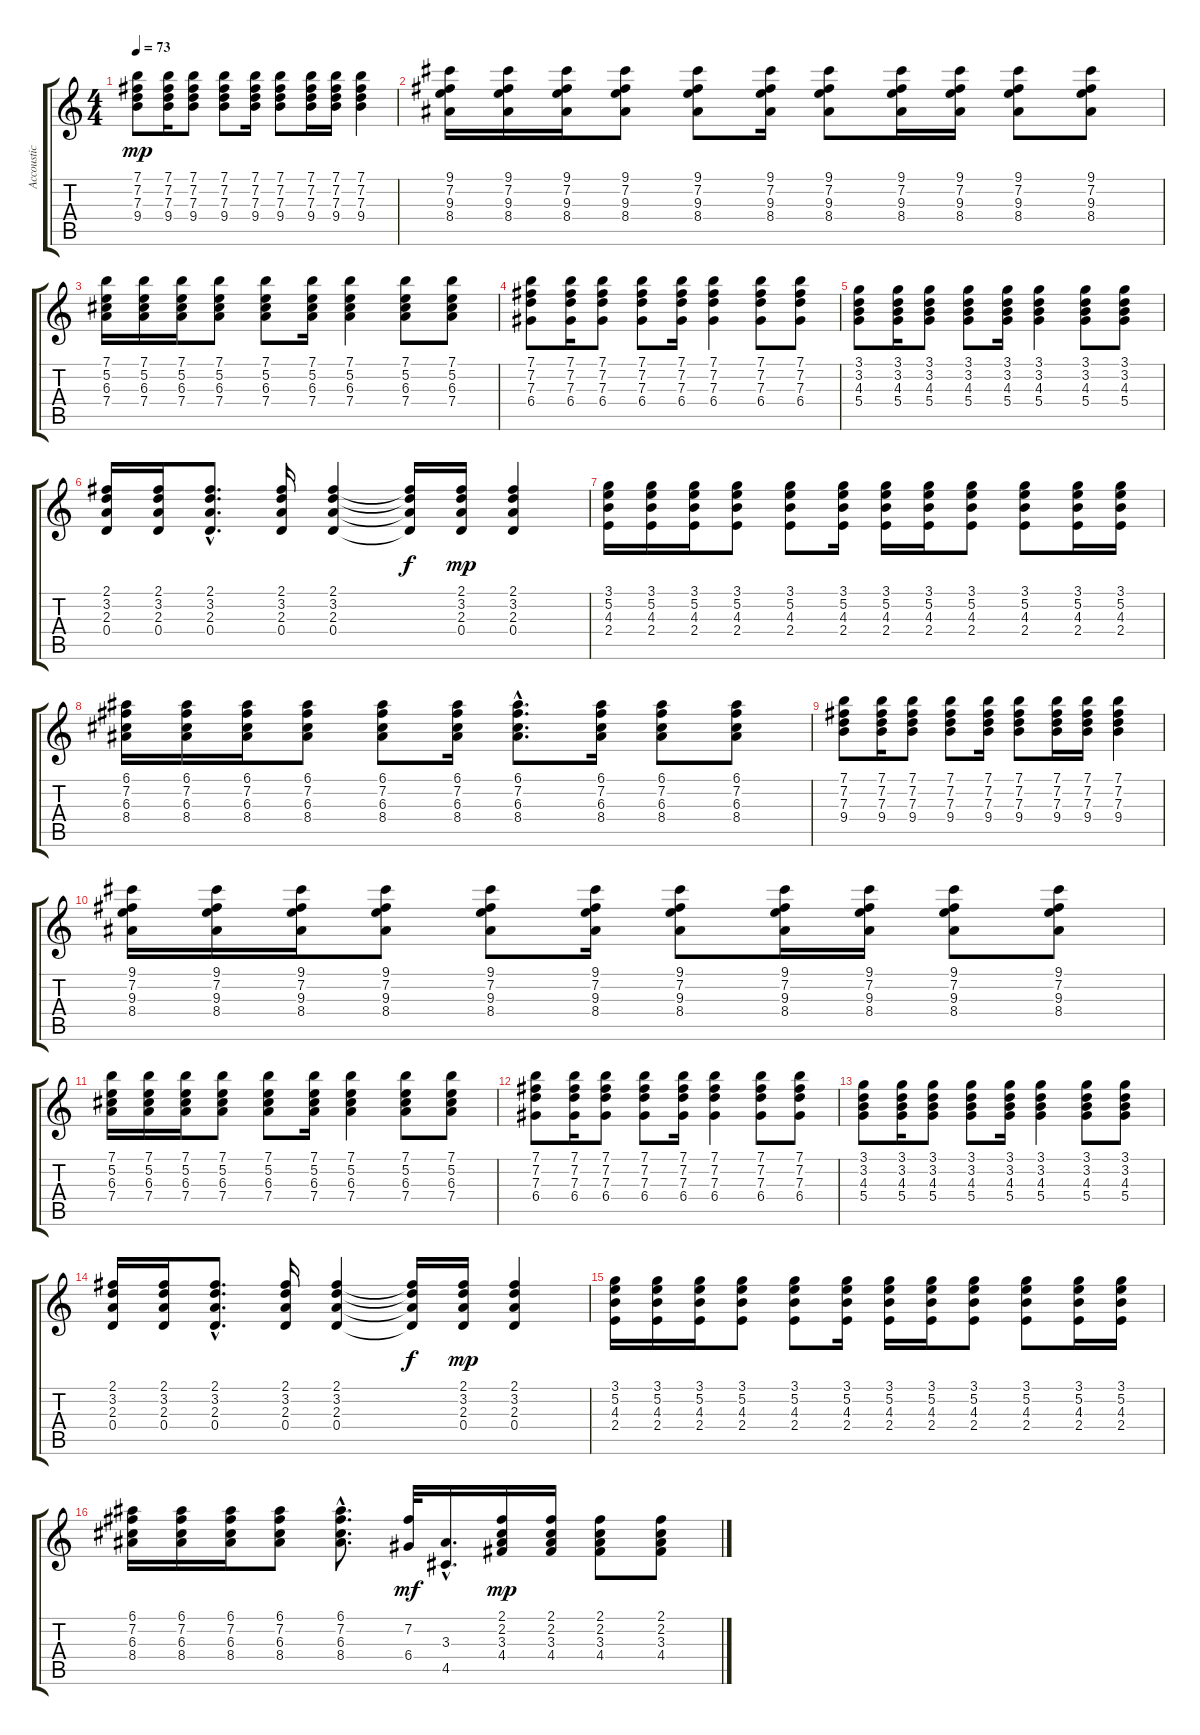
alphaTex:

\track ("Accoustic Guitar 1" "Accoustic ") {instrument acousticguitarsteel}
\staff {score tabs}
\tuning (E4 B3 G3 D3 A2 E2) {hide}
\ts (4 4)
\tempo 73
\clef g2
\ks c
(7.1 7.2 7.3 9.4).8{dy mp} (7.1 7.2 7.3 9.4).16 (7.1 7.2 7.3 9.4).8 (7.1 7.2 7.3 9.4).8 (7.1 7.2 7.3 9.4).16 (7.1 7.2 7.3 9.4).8 (7.1 7.2 7.3 9.4).16 (7.1 7.2 7.3 9.4).16 (7.1 7.2 7.3 9.4).4 |
(9.1 7.2 9.3 8.4).16 (9.1 7.2 9.3 8.4).16 (9.1 7.2 9.3 8.4).16 (9.1 7.2 9.3 8.4).8 (9.1 7.2 9.3 8.4).8 (9.1 7.2 9.3 8.4).16 (9.1 7.2 9.3 8.4).8 (9.1 7.2 9.3 8.4).16 (9.1 7.2 9.3 8.4).16 (9.1 7.2 9.3 8.4).8 (9.1 7.2 9.3 8.4).8 |
(7.1 5.2 6.3 7.4).16 (7.1 5.2 6.3 7.4).16 (7.1 5.2 6.3 7.4).16 (7.1 5.2 6.3 7.4).8 (7.1 5.2 6.3 7.4).8 (7.1 5.2 6.3 7.4).16 (7.1 5.2 6.3 7.4).4 (7.1 5.2 6.3 7.4).8 (7.1 5.2 6.3 7.4).8 |
(7.1 7.2 7.3 6.4).8 (7.1 7.2 7.3 6.4).16 (7.1 7.2 7.3 6.4).8 (7.1 7.2 7.3 6.4).8 (7.1 7.2 7.3 6.4).16 (7.1 7.2 7.3 6.4).4 (7.1 7.2 7.3 6.4).8 (7.1 7.2 7.3 6.4).8 |
(3.1 3.2 4.3 5.4).8 (3.1 3.2 4.3 5.4).16 (3.1 3.2 4.3 5.4).8 (3.1 3.2 4.3 5.4).8 (3.1 3.2 4.3 5.4).16 (3.1 3.2 4.3 5.4).4 (3.1 3.2 4.3 5.4).8 (3.1 3.2 4.3 5.4).8 |
(2.1 3.2 2.3 0.4).16 (2.1 3.2 2.3 0.4).16 (2.1{hac} 3.2{hac} 2.3{hac} 0.4{hac}).8{d} (2.1 3.2 2.3 0.4).16 (2.1 3.2 2.3 0.4).4 (2.1{t} 3.2{t} 2.3{t} 0.4{t}).16{dy f} (2.1 3.2 2.3 0.4).16{dy mp} (2.1 3.2 2.3 0.4).4 |
(3.1 5.2 4.3 2.4).16 (3.1 5.2 4.3 2.4).16 (3.1 5.2 4.3 2.4).16 (3.1 5.2 4.3 2.4).8 (3.1 5.2 4.3 2.4).8 (3.1 5.2 4.3 2.4).16 (3.1 5.2 4.3 2.4).16 (3.1 5.2 4.3 2.4).16 (3.1 5.2 4.3 2.4).8 (3.1 5.2 4.3 2.4).8 (3.1 5.2 4.3 2.4).16 (3.1 5.2 4.3 2.4).16 |
(6.1 7.2 6.3 8.4).16 (6.1 7.2 6.3 8.4).16 (6.1 7.2 6.3 8.4).16 (6.1 7.2 6.3 8.4).8 (6.1 7.2 6.3 8.4).8 (6.1 7.2 6.3 8.4).16 (6.1{hac} 7.2{hac} 6.3{hac} 8.4{hac}).8{d} (6.1 7.2 6.3 8.4).16 (6.1 7.2 6.3 8.4).8 (6.1 7.2 6.3 8.4).8 |
(7.1 7.2 7.3 9.4).8 (7.1 7.2 7.3 9.4).16 (7.1 7.2 7.3 9.4).8 (7.1 7.2 7.3 9.4).8 (7.1 7.2 7.3 9.4).16 (7.1 7.2 7.3 9.4).8 (7.1 7.2 7.3 9.4).16 (7.1 7.2 7.3 9.4).16 (7.1 7.2 7.3 9.4).4 |
(9.1 7.2 9.3 8.4).16 (9.1 7.2 9.3 8.4).16 (9.1 7.2 9.3 8.4).16 (9.1 7.2 9.3 8.4).8 (9.1 7.2 9.3 8.4).8 (9.1 7.2 9.3 8.4).16 (9.1 7.2 9.3 8.4).8 (9.1 7.2 9.3 8.4).16 (9.1 7.2 9.3 8.4).16 (9.1 7.2 9.3 8.4).8 (9.1 7.2 9.3 8.4).8 |
(7.1 5.2 6.3 7.4).16 (7.1 5.2 6.3 7.4).16 (7.1 5.2 6.3 7.4).16 (7.1 5.2 6.3 7.4).8 (7.1 5.2 6.3 7.4).8 (7.1 5.2 6.3 7.4).16 (7.1 5.2 6.3 7.4).4 (7.1 5.2 6.3 7.4).8 (7.1 5.2 6.3 7.4).8 |
(7.1 7.2 7.3 6.4).8 (7.1 7.2 7.3 6.4).16 (7.1 7.2 7.3 6.4).8 (7.1 7.2 7.3 6.4).8 (7.1 7.2 7.3 6.4).16 (7.1 7.2 7.3 6.4).4 (7.1 7.2 7.3 6.4).8 (7.1 7.2 7.3 6.4).8 |
(3.1 3.2 4.3 5.4).8 (3.1 3.2 4.3 5.4).16 (3.1 3.2 4.3 5.4).8 (3.1 3.2 4.3 5.4).8 (3.1 3.2 4.3 5.4).16 (3.1 3.2 4.3 5.4).4 (3.1 3.2 4.3 5.4).8 (3.1 3.2 4.3 5.4).8 |
(2.1 3.2 2.3 0.4).16 (2.1 3.2 2.3 0.4).16 (2.1{hac} 3.2{hac} 2.3{hac} 0.4{hac}).8{d} (2.1 3.2 2.3 0.4).16 (2.1 3.2 2.3 0.4).4 (2.1{t} 3.2{t} 2.3{t} 0.4{t}).16{dy f} (2.1 3.2 2.3 0.4).16{dy mp} (2.1 3.2 2.3 0.4).4 |
(3.1 5.2 4.3 2.4).16 (3.1 5.2 4.3 2.4).16 (3.1 5.2 4.3 2.4).16 (3.1 5.2 4.3 2.4).8 (3.1 5.2 4.3 2.4).8 (3.1 5.2 4.3 2.4).16 (3.1 5.2 4.3 2.4).16 (3.1 5.2 4.3 2.4).16 (3.1 5.2 4.3 2.4).8 (3.1 5.2 4.3 2.4).8 (3.1 5.2 4.3 2.4).16 (3.1 5.2 4.3 2.4).16 |
(6.1 7.2 6.3 8.4).16 (6.1 7.2 6.3 8.4).16 (6.1 7.2 6.3 8.4).16 (6.1 7.2 6.3 8.4).8 (6.1{hac} 7.2{hac} 6.3{hac} 8.4{hac}).8{d} (7.2 6.4).32{dy mf} (3.3{hac} 4.5{hac}).16{d} (2.1 2.2 3.3 4.4).16{dy mp} (2.1 2.2 3.3 4.4).16 (2.1 2.2 3.3 4.4).8 (2.1 2.2 3.3 4.4).8
